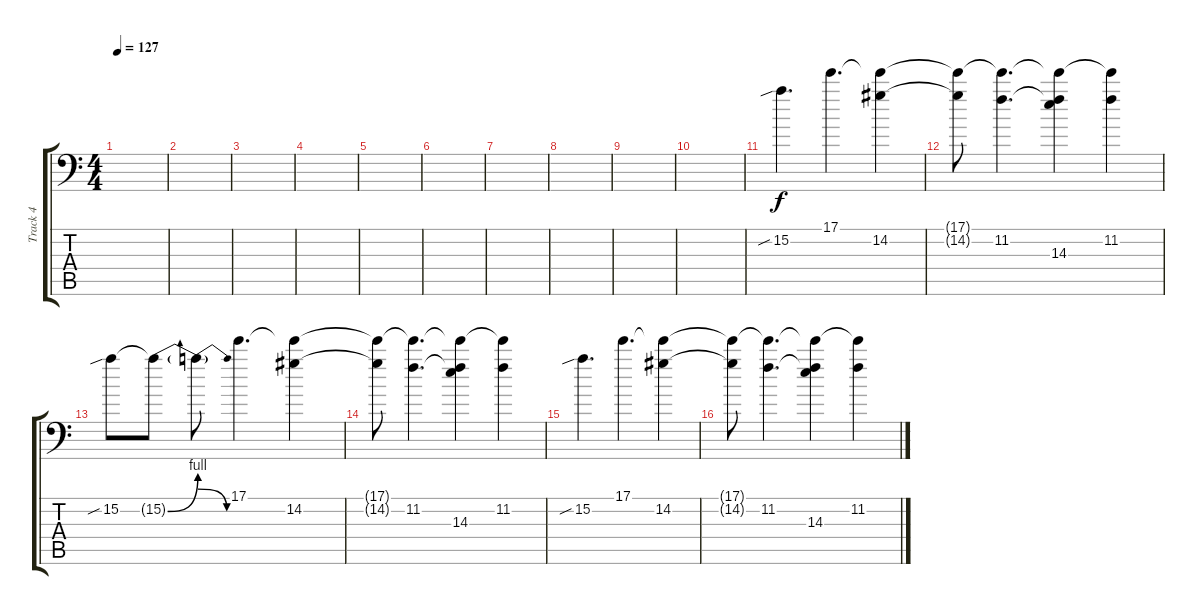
\track ("Track 4" "Track 4") {instrument overdrivenguitar}
\staff {score tabs}
\tuning (B3 Gb3 D3 A2 E2 A1) {hide}
\ts (4 4)
\tempo 127
\clef f4
\ks c
|
|
|
|
|
|
|
|
|
|
15.2{sib}.4{d} 17.1.4{d} (17.1{t} 14.2).4 |
(17.1{t} 14.2{t}).8 (17.1{t} 11.2).4{d} (17.1{t} 11.2{t} 14.3).4 (17.1{t} 11.2).4 |
15.2{sib}.8 15.2{be (bend 0 0 60 4) t}.8 15.2{be (release 0 1 60 0) t}.8 17.1.4{d} (17.1{t} 14.2).4 |
(17.1{t} 14.2{t}).8 (17.1{t} 11.2).4{d} (17.1{t} 11.2{t} 14.3).4 (17.1{t} 11.2).4 |
15.2{sib}.4{d} 17.1.4{d} (17.1{t} 14.2).4 |
(17.1{t} 14.2{t}).8 (17.1{t} 11.2).4{d} (17.1{t} 11.2{t} 14.3).4 (17.1{t} 11.2).4
